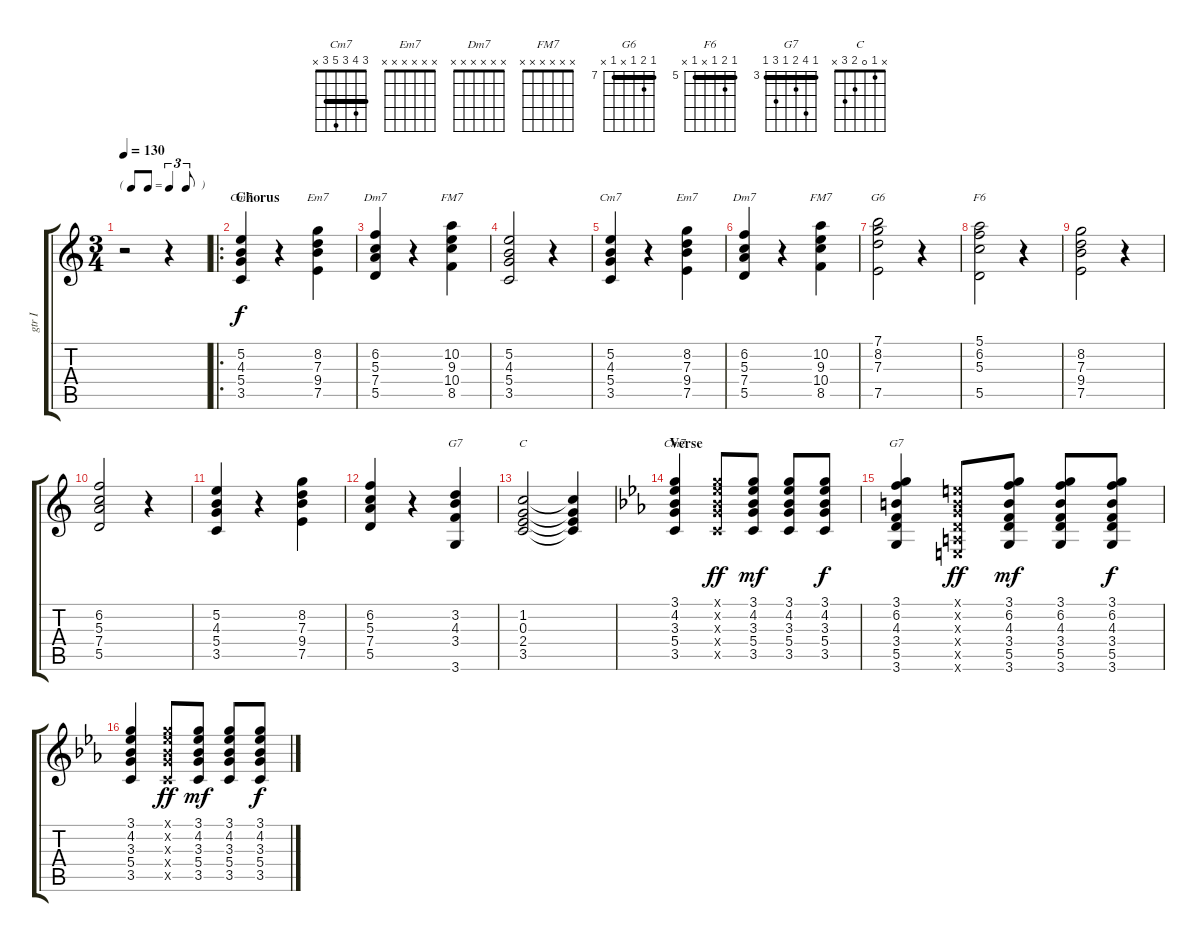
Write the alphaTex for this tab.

\track ("gtr I" "gtr I") {instrument acousticguitarsteel}
\staff {score tabs}
\tuning (E4 B3 G3 D3 A2 E2) {hide}
\chord ("CM7" x 5 4 5 3 x)
\chord ("Em7" x 8 7 9 7 x) {firstfret 7 barre 7}
\chord ("Dm7" x 6 5 7 5 x) {firstfret 5 barre 5}
\chord ("FM7" x 10 9 10 8 x) {firstfret 8}
\chord ("CM7" x x x x x x)
\chord ("Em7" x x x x x x)
\chord ("Dm7" x x x x x x)
\chord ("FM7" x x x x x x)
\chord ("G6" 7 8 7 x 7 x) {firstfret 7 barre 7}
\chord ("F6" 5 6 5 x 5 x) {firstfret 5 barre 5}
\chord ("G7" x 3 4 3 x 3) {barre 3}
\chord ("C" x 1 0 2 3 x)
\chord ("Cm7" 3 4 3 5 3 x) {barre 3}
\chord ("G7" 3 6 4 3 5 3) {firstfret 3 barre 3}
\ts (3 4)
\tf triplet8th
\tempo 130
\clef g2
\ks c
r.2{dy f instrument acousticguitarsteel} r.4 |
\ro
\section ("" "Chorus")
(5.2 4.3 5.4 3.5).4{ch "CM7"} r.4 (8.2 7.3 9.4 7.5).4{ch "Em7"} |
(6.2 5.3 7.4 5.5).4{ch "Dm7"} r.4 (10.2 9.3 10.4 8.5).4{ch "FM7"} |
(5.2 4.3 5.4 3.5).2 r.4 |
(5.2 4.3 5.4 3.5).4{ch "CM7"} r.4 (8.2 7.3 9.4 7.5).4{ch "Em7"} |
(6.2 5.3 7.4 5.5).4{ch "Dm7"} r.4 (10.2 9.3 10.4 8.5).4{ch "FM7"} |
(7.1 8.2 7.3 7.5).2{ch "G6"} r.4 |
(5.1 6.2 5.3 5.5).2{ch "F6"} r.4 |
(8.2 7.3 9.4 7.5).2 r.4 |
(6.2 5.3 7.4 5.5).2 r.4 |
(5.2 4.3 5.4 3.5).4 r.4 (8.2 7.3 9.4 7.5).4 |
(6.2 5.3 7.4 5.5).4 r.4 (3.2 4.3 3.4 3.6).4{ch "G7"} |
(1.2 0.3 2.4 3.5).2{ch "C"} (1.2{t} 0.3{t} 2.4{t} 3.5{t}).4 |
\section ("" "Verse")
\ks cminor
(3.1 4.2 3.3 5.4 3.5).4{ch "Cm7"} (3.1{x} 4.2{x} 3.3{x} 5.4{x} 3.5{x}).8{dy ff} (3.1 4.2 3.3 5.4 3.5).8{dy mf} (3.1 4.2 3.3 5.4 3.5).8 (3.1 4.2 3.3 5.4 3.5).8{dy f} |
(3.1 6.2 4.3 3.4 5.5 3.6).4{ch "G7"} (0.1{x} 0.2{x} 0.3{x} 0.4{x} 0.5{x} 0.6{x}).8{dy ff} (3.1 6.2 4.3 3.4 5.5 3.6).8{dy mf} (3.1 6.2 4.3 3.4 5.5 3.6).8 (3.1 6.2 4.3 3.4 5.5 3.6).8{dy f} |
(3.1 4.2 3.3 5.4 3.5).4 (3.1{x} 4.2{x} 3.3{x} 5.4{x} 3.5{x}).8{dy ff} (3.1 4.2 3.3 5.4 3.5).8{dy mf} (3.1 4.2 3.3 5.4 3.5).8 (3.1 4.2 3.3 5.4 3.5).8{dy f}
